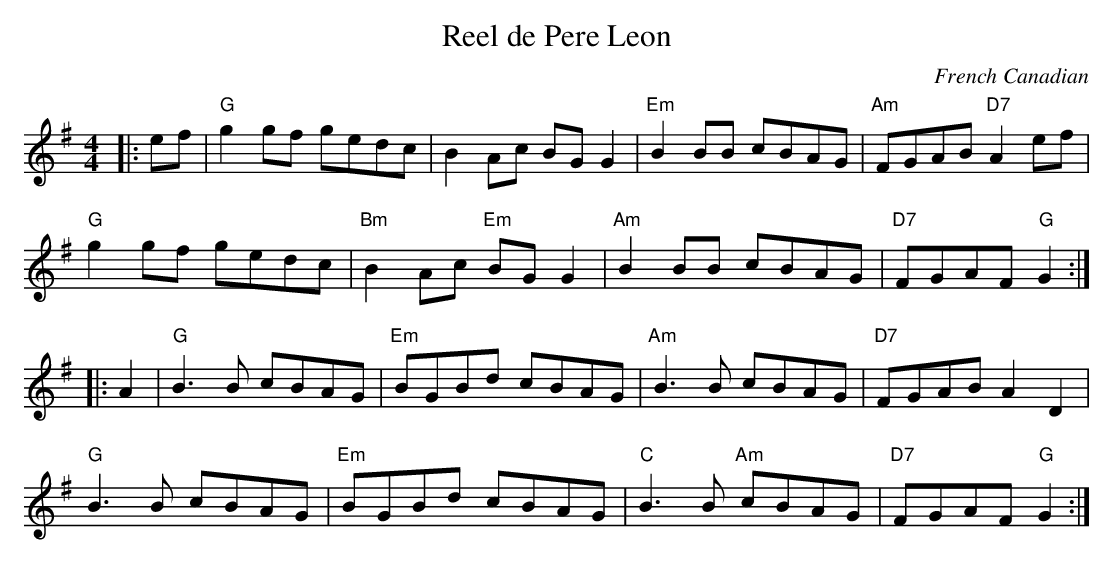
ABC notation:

X:1
T:Reel de Pere Leon
M:4/4
L:1/8
O:French Canadian
K:G
|:ef | "G"g2gf gedc | B2Ac BGG2 | "Em"B2BB cBAG | "Am"FGAB "D7"A2 ef |
"G"g2gf gedc | "Bm"B2Ac "Em"BGG2 | "Am"B2BB cBAG | "D7"FGAF "G"G2 :|
|: A2 | "G"B3B cBAG | "Em"BGBd cBAG | "Am"B3B cBAG | "D7"FGAB A2D2 |
"G"B3B cBAG |"Em"BGBd cBAG | "C"B3B "Am"cBAG | "D7"FGAF "G"G2 :|
